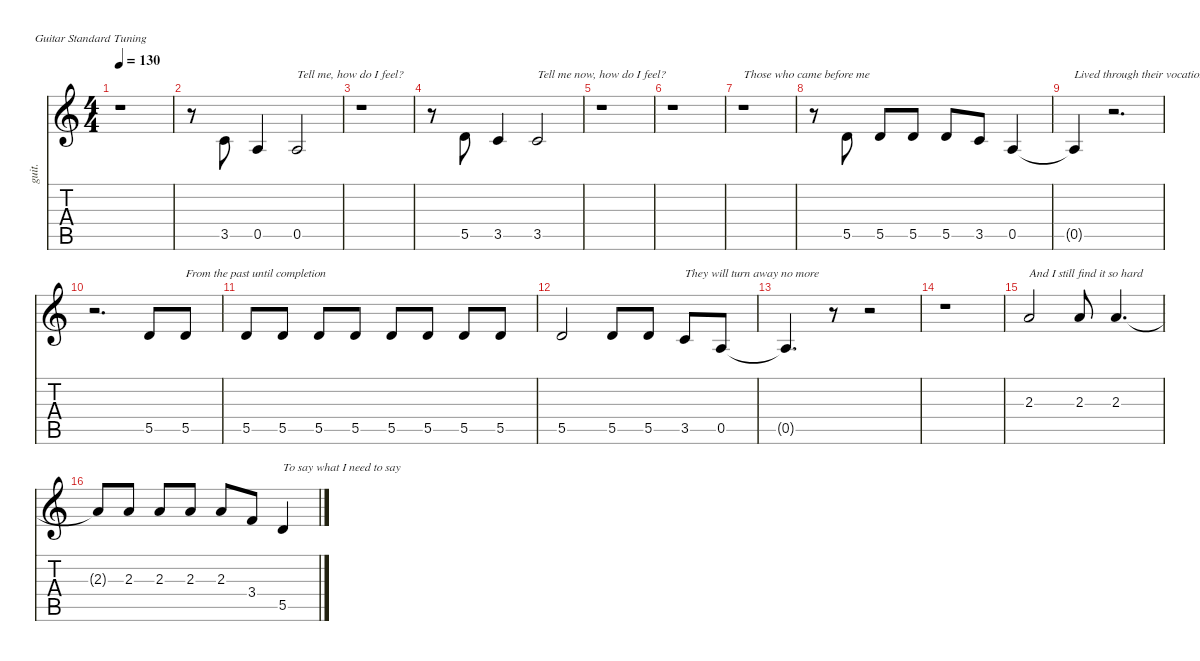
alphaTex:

\defaultSystemsLayout 4
\hideDynamics
\bracketExtendMode nobrackets
\otherSystemsTrackNameOrientation horizontal
\track ("Guitar" "guit.") {defaultSystemsLayout 8 mute instrument electricguitarclean}
\staff {score tabs}
\tuning (E4 B3 G3 D3 A2 E2)
\ts (4 4)
\tempo 130
\clef g2
\ks c
r.1{dy mf beam Down} |
r.8{beam Down} 3.5.8{beam Up} 0.5.4{beam Up} 0.5.2{txt "Tell me, how do I feel?" beam Up} |
r.1{beam Down} |
r.8{beam Down} 5.5.8{beam Up} 3.5.4{beam Up} 3.5.2{txt "Tell me now, how do I feel?" beam Up} |
r.1{beam Down} |
r.1{beam Down} |
r.1{txt "Those who came before me" beam Down} |
r.8{beam Down} 5.5.8{beam Up} 5.5.8{beam Up} 5.5.8{beam Up} 5.5.8{beam Up} 3.5.8{beam Up} 0.5.4{beam Up} |
0.5{t}.4{txt "Lived through their vocations" beam Up} r.2{d beam Up} |
r.2{d beam Down} 5.5.8{beam Up} 5.5.8{txt "From the past until completion" beam Up} |
5.5.8{beam Up} 5.5.8{beam Up} 5.5.8{beam Up} 5.5.8{beam Up} 5.5.8{beam Up} 5.5.8{beam Up} 5.5.8{beam Up} 5.5.8{beam Up} |
5.5.2{beam Up} 5.5.8{beam Up} 5.5.8{beam Up} 3.5.8{txt "They will turn away no more" beam Up} 0.5.8{beam Up} |
0.5{t}.4{d beam Up} r.8{beam Up} r.2{beam Up} |
r.1{beam Down} |
2.3.2{txt "And I still find it so hard" dy f beam Up} 2.3.8{beam Up} 2.3.4{d beam Up} |
2.3{t}.8{beam Up} 2.3.8{beam Up} 2.3.8{beam Up} 2.3.8{beam Up} 2.3.8{beam Up} 3.4.8{beam Up} 5.5.4{txt "To say what I need to say" beam Up}
